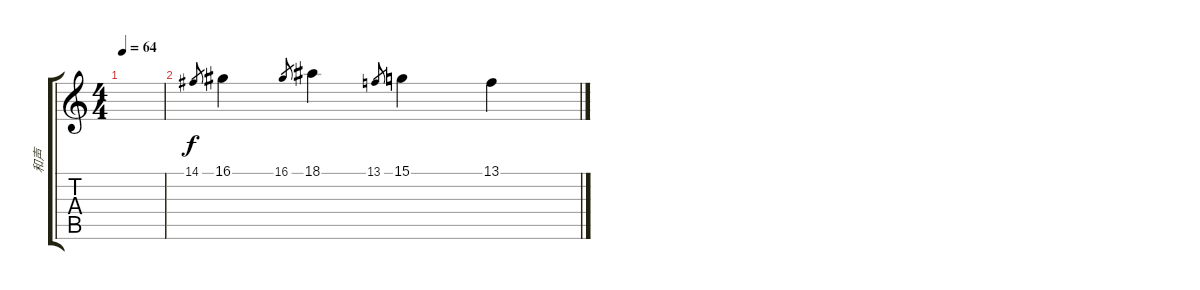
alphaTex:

\track ("和声" "和声") {instrument synthvoice}
\staff {score tabs}
\tuning (E4 B3 G3 D3 A2 E2) {hide}
\ts (4 4)
\tempo 64
\clef g2
\ks c
|
14.1.8{gr} 16.1.4 16.1.8{gr} 18.1.4 13.1.8{gr} 15.1.4 13.1.4
